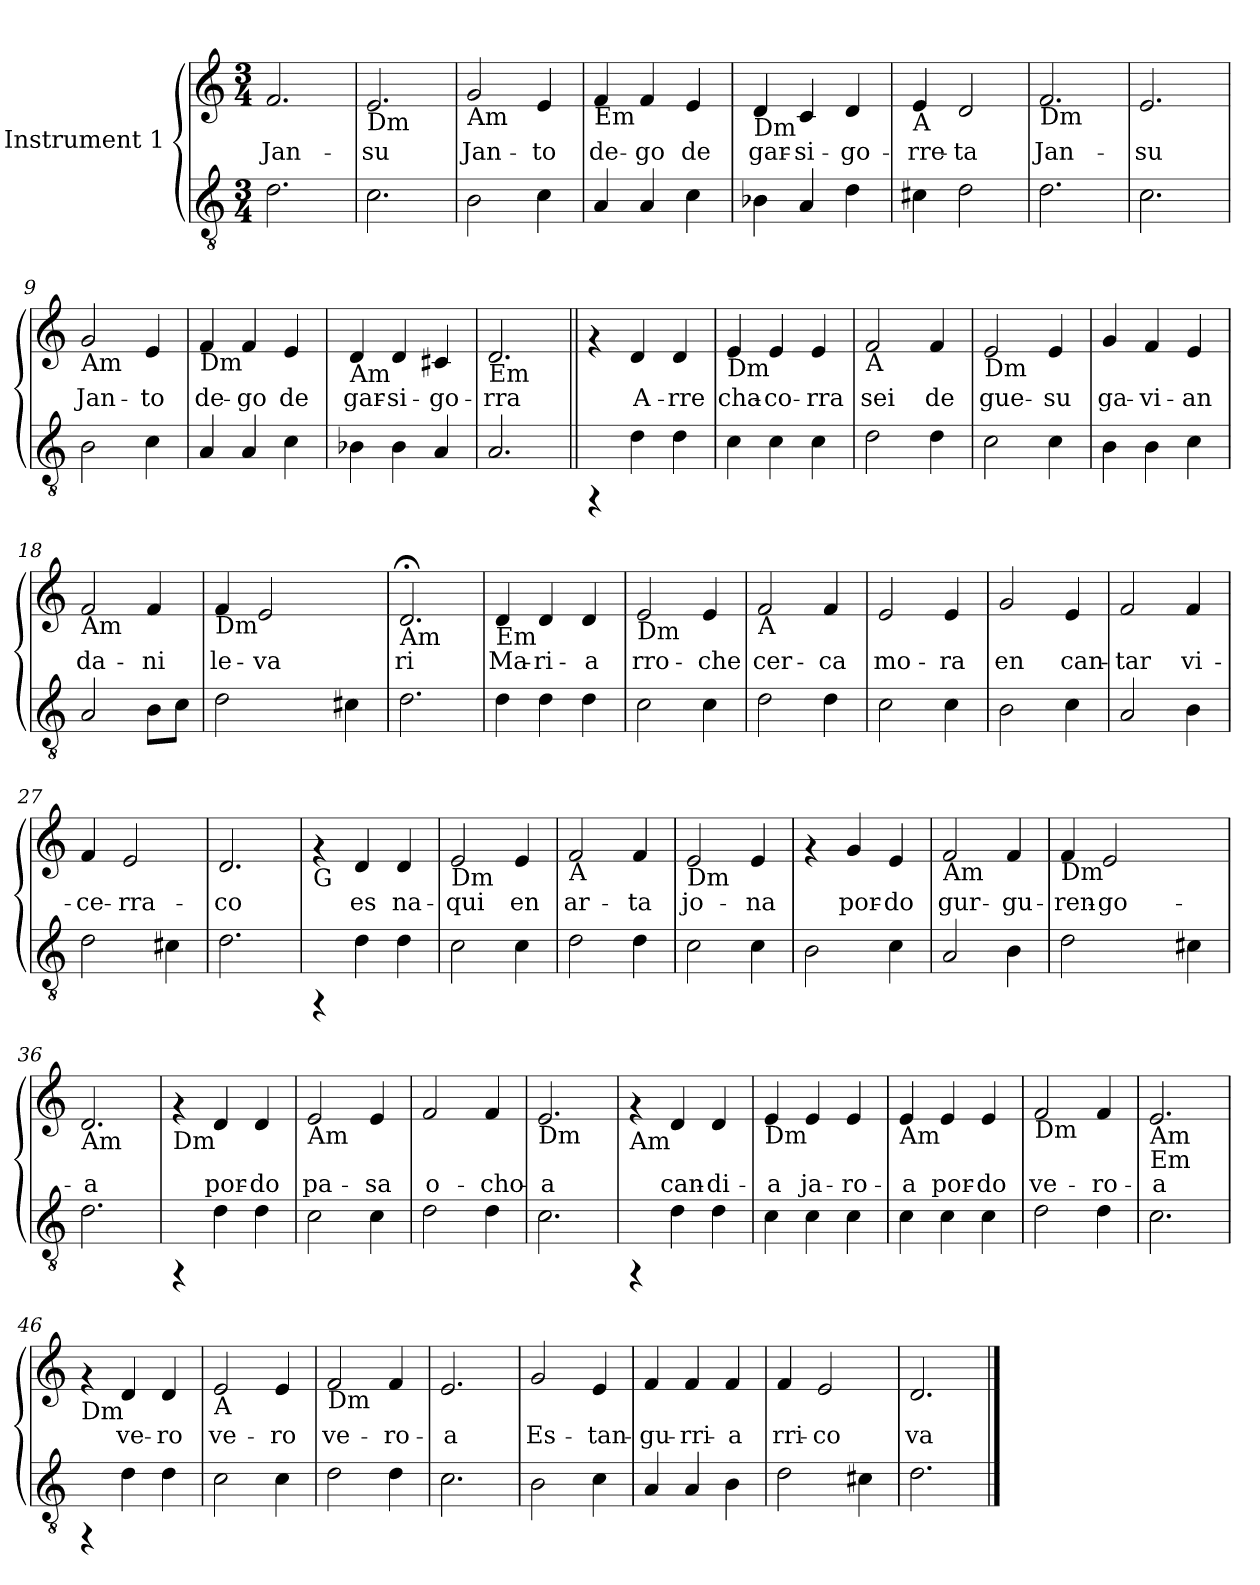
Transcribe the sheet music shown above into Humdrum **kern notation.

**kern	**kern	**text
*part2	*part1	*part1
*staff2	*staff1	*staff1
*I"Instrument 1	*I"Instrument 1	*
!!LO:PB:g=z
*stria5	*stria5	*
*clefGv2	*clefG2	*
*k[]	*k[]	*
*C:	*C:	*
*M3/4	*M3/4	*
=1	=1	=1
!	!	!LO:LY:b:cj
2.d\	2.f/	Jan-
=2	=2	=2
!	!LO:TX:b:t=Dm	!
!	!	!LO:LY:b:cj
2.c\	2.e/	-su
=3	=3	=3
!	!LO:TX:b:t=Am	!
!	!	!LO:LY:b:cj
2B\	2g/	Jan-
!	!	!LO:LY:b:cj
4c\	4e/	-to
=4	=4	=4
!	!LO:TX:b:t=Em	!
!	!	!LO:LY:b:cj
4A/	4f/	de-
!	!	!LO:LY:b:cj
4A/	4f/	-go
!	!	!LO:LY:b:cj
4c\	4e/	de
=5	=5	=5
!	!LO:TX:b:t=Dm	!
!	!	!LO:LY:b:cj
4B-X\	4d/	gar-
!	!	!LO:LY:b:cj
4A/	4c/	-si-
!	!	!LO:LY:b:cj
4d\	4d/	-go-
=6	=6	=6
!	!LO:TX:b:t=A	!
!	!	!LO:LY:b:cj
4c#X\	4e/	-rre-
!	!	!LO:LY:b:cj
2d\	2d/	-ta
!!LO:LB:g=z
=7	=7	=7
!	!LO:TX:b:t=Dm	!
!	!	!LO:LY:b:cj
2.d\	2.f/	Jan-
=8	=8	=8
!	!	!LO:LY:b:cj
2.c\	2.e/	-su
=9	=9	=9
!	!LO:TX:b:t=Am	!
!	!	!LO:LY:b:cj
2B\	2g/	Jan-
!	!	!LO:LY:b:cj
4c\	4e/	-to
=10	=10	=10
!	!LO:TX:b:t=Dm	!
!	!	!LO:LY:b:cj
4A/	4f/	de-
!	!	!LO:LY:b:cj
4A/	4f/	-go
!	!	!LO:LY:b:cj
4c\	4e/	de
=11	=11	=11
!	!LO:TX:b:t=Am	!
!	!	!LO:LY:b:cj
4B-X\	4d/	gar-
!	!	!LO:LY:b:cj
4B-\	4d/	-si-
!	!	!LO:LY:b:cj
4A/	4c#X/	-go-
=12	=12	=12
!	!LO:TX:b:t=Em	!
!	!	!LO:LY:b:cj
2.A/	2.d/	-rra
!!LO:LB:g=z
=13||	=13||	=13||
4rFF	4rf	.
!	!	!LO:LY:b:cj
4d\	4d/	A-
!	!	!LO:LY:b:cj
4d\	4d/	-rre
=14	=14	=14
!	!LO:TX:b:t=Dm	!
!	!	!LO:LY:b:cj
4c\	4e/	cha-
!	!	!LO:LY:b:cj
4c\	4e/	-co-
!	!	!LO:LY:b:cj
4c\	4e/	-rra
=15	=15	=15
!	!LO:TX:b:t=A	!
!	!	!LO:LY:b:cj
2d\	2f/	sei
!	!	!LO:LY:b:cj
4d\	4f/	de
=16	=16	=16
!	!LO:TX:b:t=Dm	!
!	!	!LO:LY:b:cj
2c\	2e/	gue-
!	!	!LO:LY:b:cj
4c\	4e/	-su
=17	=17	=17
!	!	!LO:LY:b:cj
4B\	4g/	ga-
!	!	!LO:LY:b:cj
4B\	4f/	-vi-
!	!	!LO:LY:b:cj
4c\	4e/	-an
!!LO:LB:g=z
=18	=18	=18
!	!LO:TX:b:t=Am	!
!	!	!LO:LY:b:cj
2A/	2f/	da-
!	!	!LO:LY:b:cj
8B\L	4f/	-ni
8c\J	.	.
=19	=19	=19
!	!LO:TX:b:t=Dm	!
!	!	!LO:LY:b:cj
2d\	4f/	le-
!	!	!LO:LY:b:cj
.	2e/	-va
4ryy	.	.
4c#X\	4ryy	.
=20	=20	=20
!	!LO:TX:b:t=Am	!
!	!	!LO:LY:b:cj
2.d\	2.d;</	ri
=21	=21	=21
!	!LO:TX:b:t=Em	!
!	!	!LO:LY:b:cj
4d\	4d/	Ma-
!	!	!LO:LY:b:cj
4d\	4d/	-ri-
!	!	!LO:LY:b:cj
4d\	4d/	-a
=22	=22	=22
!	!LO:TX:b:t=Dm	!
!	!	!LO:LY:b:cj
2c\	2e/	rro-
!	!	!LO:LY:b:cj
4c\	4e/	-che
!!LO:LB:g=z
=23	=23	=23
!	!LO:TX:b:t=A	!
!	!	!LO:LY:b:cj
2d\	2f/	cer-
!	!	!LO:LY:b:cj
4d\	4f/	-ca
=24	=24	=24
!	!	!LO:LY:b:cj
2c\	2e/	mo-
!	!	!LO:LY:b:cj
4c\	4e/	-ra
=25	=25	=25
!	!	!LO:LY:b:cj
2B\	2g/	en
!	!	!LO:LY:b:cj
4c\	4e/	can-
=26	=26	=26
!	!	!LO:LY:b:cj
2A/	2f/	-tar
!	!	!LO:LY:b:cj
4B\	4f/	vi-
=27	=27	=27
!	!	!LO:LY:b:cj
2d\	4f/	-ce-
!	!	!LO:LY:b:cj
.	2e/	-rra-
4c#X\	.	.
!!LO:PB:g=z
=28	=28	=28
!	!	!LO:LY:b:cj
2.d\	2.d/	-co
=29	=29	=29
!	!LO:TX:b:t=G	!
4rFF	4rf	.
!	!	!LO:LY:b:cj
4d\	4d/	es
!	!	!LO:LY:b:cj
4d\	4d/	na-
=30	=30	=30
!	!LO:TX:b:t=Dm	!
!	!	!LO:LY:b:cj
2c\	2e/	-qui
!	!	!LO:LY:b:cj
4c\	4e/	en
=31	=31	=31
!	!LO:TX:b:t=A	!
!	!	!LO:LY:b:cj
2d\	2f/	ar-
!	!	!LO:LY:b:cj
4d\	4f/	-ta
=32	=32	=32
!	!LO:TX:b:t=Dm	!
!	!	!LO:LY:b:cj
2c\	2e/	jo-
!	!	!LO:LY:b:cj
4c\	4e/	-na
!!LO:LB:g=z
=33	=33	=33
2B\	4rf	.
!	!	!LO:LY:b:cj
.	4g/	por-
!	!	!LO:LY:b:cj
4c\	4e/	-do
=34	=34	=34
!	!LO:TX:b:t=Am	!
!	!	!LO:LY:b:cj
2A/	2f/	gur-
!	!	!LO:LY:b:cj
4B\	4f/	-gu-
=35	=35	=35
!	!LO:TX:b:t=Dm	!
!	!	!LO:LY:b:cj
2d\	4f/	-ren-
!	!	!LO:LY:b:cj
.	2e/	-go-
4ryy	.	.
4c#X\	4ryy	.
=36	=36	=36
!	!LO:TX:b:t=Am	!
!	!	!LO:LY:b:cj
2.d\	2.d/	-a
=37	=37	=37
!	!LO:TX:b:t=Dm	!
4rFF	4rf	.
!	!	!LO:LY:b:cj
4d\	4d/	por-
!	!	!LO:LY:b:cj
4d\	4d/	-do
!!LO:LB:g=z
=38	=38	=38
!	!LO:TX:b:t=Am	!
!	!	!LO:LY:b:cj
2c\	2e/	pa-
!	!	!LO:LY:b:cj
4c\	4e/	-sa
=39	=39	=39
!	!	!LO:LY:b:cj
2d\	2f/	o-
!	!	!LO:LY:b:cj
4d\	4f/	-cho-
=40	=40	=40
!	!LO:TX:b:t=Dm	!
!	!	!LO:LY:b:cj
2.c\	2.e/	-a
=41	=41	=41
!	!LO:TX:b:t=Am	!
4rFF	4rf	.
!	!	!LO:LY:b:cj
4d\	4d/	can-
!	!	!LO:LY:b:cj
4d\	4d/	-di-
=42	=42	=42
!	!LO:TX:b:t=Dm	!
!	!	!LO:LY:b:cj
4c\	4e/	-a
!	!	!LO:LY:b:cj
4c\	4e/	ja-
!	!	!LO:LY:b:cj
4c\	4e/	-ro-
!!LO:LB:g=z
=43	=43	=43
!	!LO:TX:b:t=Am	!
!	!	!LO:LY:b:cj
4c\	4e/	-a
!	!	!LO:LY:b:cj
4c\	4e/	por-
!	!	!LO:LY:b:cj
4c\	4e/	-do
=44	=44	=44
!	!LO:TX:b:t=Dm	!
!	!	!LO:LY:b:cj
2d\	2f/	ve-
!	!	!LO:LY:b:cj
4d\	4f/	-ro-
=45	=45	=45
!	!LO:TX:b:t=Am	!
!	!LO:TX:b:t=Em	!
!	!	!LO:LY:b:cj
2.c\	2.e/	-a
=46	=46	=46
!	!LO:TX:b:t=Dm	!
4rFF	4rf	.
!	!	!LO:LY:b:cj
4d\	4d/	ve-
!	!	!LO:LY:b:cj
4d\	4d/	-ro
=47	=47	=47
!	!LO:TX:b:t=A	!
!	!	!LO:LY:b:cj
2c\	2e/	ve-
!	!	!LO:LY:b:cj
4c\	4e/	-ro
!!LO:PB:g=z
=48	=48	=48
!	!LO:TX:b:t=Dm	!
!	!	!LO:LY:b:cj
2d\	2f/	ve-
!	!	!LO:LY:b:cj
4d\	4f/	-ro-
=49	=49	=49
!	!	!LO:LY:b:cj
2.c\	2.e/	-a
=50	=50	=50
!	!	!LO:LY:b:cj
2B\	2g/	Es-
!	!	!LO:LY:b:cj
4c\	4e/	-tan-
=51	=51	=51
!	!	!LO:LY:b:cj
4A/	4f/	-gu-
!	!	!LO:LY:b:cj
4A/	4f/	-rri-
!	!	!LO:LY:b:cj
4B\	4f/	-a
=52	=52	=52
!	!	!LO:LY:b:cj
2d\	4f/	rri-
!	!	!LO:LY:b:cj
.	2e/	-co
4c#X\	.	.
=53	=53	=53
!	!	!LO:LY:b:cj
2.d\	2.d/	va
==	==	==
*-	*-	*-
